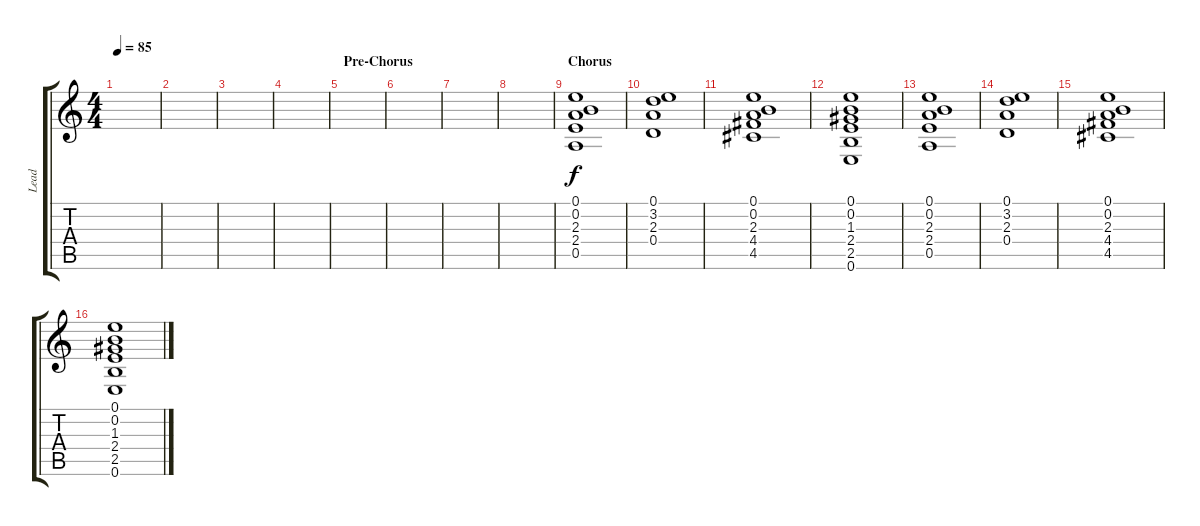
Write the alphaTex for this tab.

\track ("Lead" "Lead") {instrument distortionguitar}
\staff {score tabs}
\tuning (E4 B3 G3 D3 A2 E2) {hide}
\ts (4 4)
\tempo 85
\clef g2
\ks c
|
|
|
|
\section ("" "Pre-Chorus")
|
|
|
|
\section ("" "Chorus")
(0.1 0.2 2.3 2.4 0.5).1 |
(0.1 3.2 2.3 0.4).1 |
(0.1 0.2 2.3 4.4 4.5).1 |
(0.1 0.2 1.3 2.4 2.5 0.6).1 |
(0.1 0.2 2.3 2.4 0.5).1 |
(0.1 3.2 2.3 0.4).1 |
(0.1 0.2 2.3 4.4 4.5).1 |
(0.1 0.2 1.3 2.4 2.5 0.6).1
